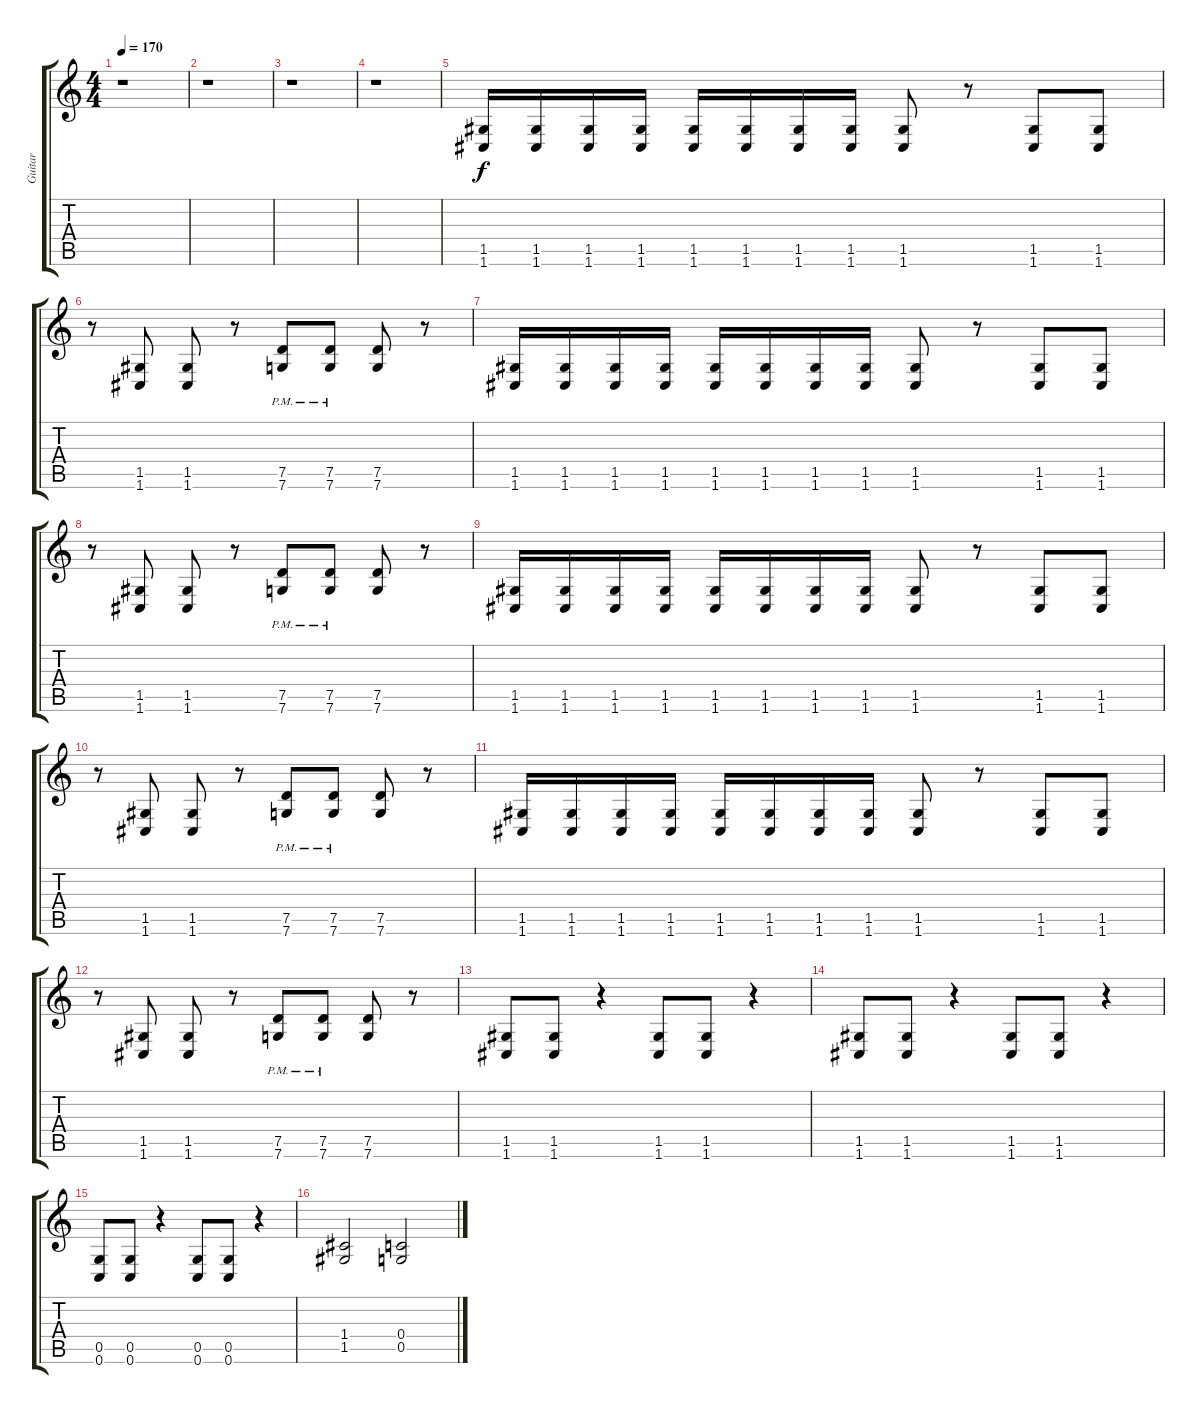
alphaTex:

\track ("Guitar" "Guitar") {instrument distortionguitar}
\staff {score tabs}
\tuning (D4 A3 F3 C3 G2 C2) {hide}
\ts (4 4)
\tempo 170
\clef g2
\ks c
r.1{dy f} |
r.1 |
r.1 |
r.1 |
(1.5 1.6).16 (1.5 1.6).16 (1.5 1.6).16 (1.5 1.6).16 (1.5 1.6).16 (1.5 1.6).16 (1.5 1.6).16 (1.5 1.6).16 (1.5 1.6).8 r.8 (1.5 1.6).8 (1.5 1.6).8 |
r.8 (1.5 1.6).8 (1.5 1.6).8 r.8 (7.5{pm} 7.6{pm}).8 (7.5{pm} 7.6{pm}).8 (7.5 7.6).8 r.8 |
(1.5 1.6).16 (1.5 1.6).16 (1.5 1.6).16 (1.5 1.6).16 (1.5 1.6).16 (1.5 1.6).16 (1.5 1.6).16 (1.5 1.6).16 (1.5 1.6).8 r.8 (1.5 1.6).8 (1.5 1.6).8 |
r.8 (1.5 1.6).8 (1.5 1.6).8 r.8 (7.5{pm} 7.6{pm}).8 (7.5{pm} 7.6{pm}).8 (7.5 7.6).8 r.8 |
(1.5 1.6).16 (1.5 1.6).16 (1.5 1.6).16 (1.5 1.6).16 (1.5 1.6).16 (1.5 1.6).16 (1.5 1.6).16 (1.5 1.6).16 (1.5 1.6).8 r.8 (1.5 1.6).8 (1.5 1.6).8 |
r.8 (1.5 1.6).8 (1.5 1.6).8 r.8 (7.5{pm} 7.6{pm}).8 (7.5{pm} 7.6{pm}).8 (7.5 7.6).8 r.8 |
(1.5 1.6).16 (1.5 1.6).16 (1.5 1.6).16 (1.5 1.6).16 (1.5 1.6).16 (1.5 1.6).16 (1.5 1.6).16 (1.5 1.6).16 (1.5 1.6).8 r.8 (1.5 1.6).8 (1.5 1.6).8 |
r.8 (1.5 1.6).8 (1.5 1.6).8 r.8 (7.5{pm} 7.6{pm}).8 (7.5{pm} 7.6{pm}).8 (7.5 7.6).8 r.8 |
(1.5 1.6).8 (1.5 1.6).8 r.4 (1.5 1.6).8 (1.5 1.6).8 r.4 |
(1.5 1.6).8 (1.5 1.6).8 r.4 (1.5 1.6).8 (1.5 1.6).8 r.4 |
(0.5 0.6).8 (0.5 0.6).8 r.4 (0.5 0.6).8 (0.5 0.6).8 r.4 |
(1.4 1.5).2 (0.4 0.5).2
